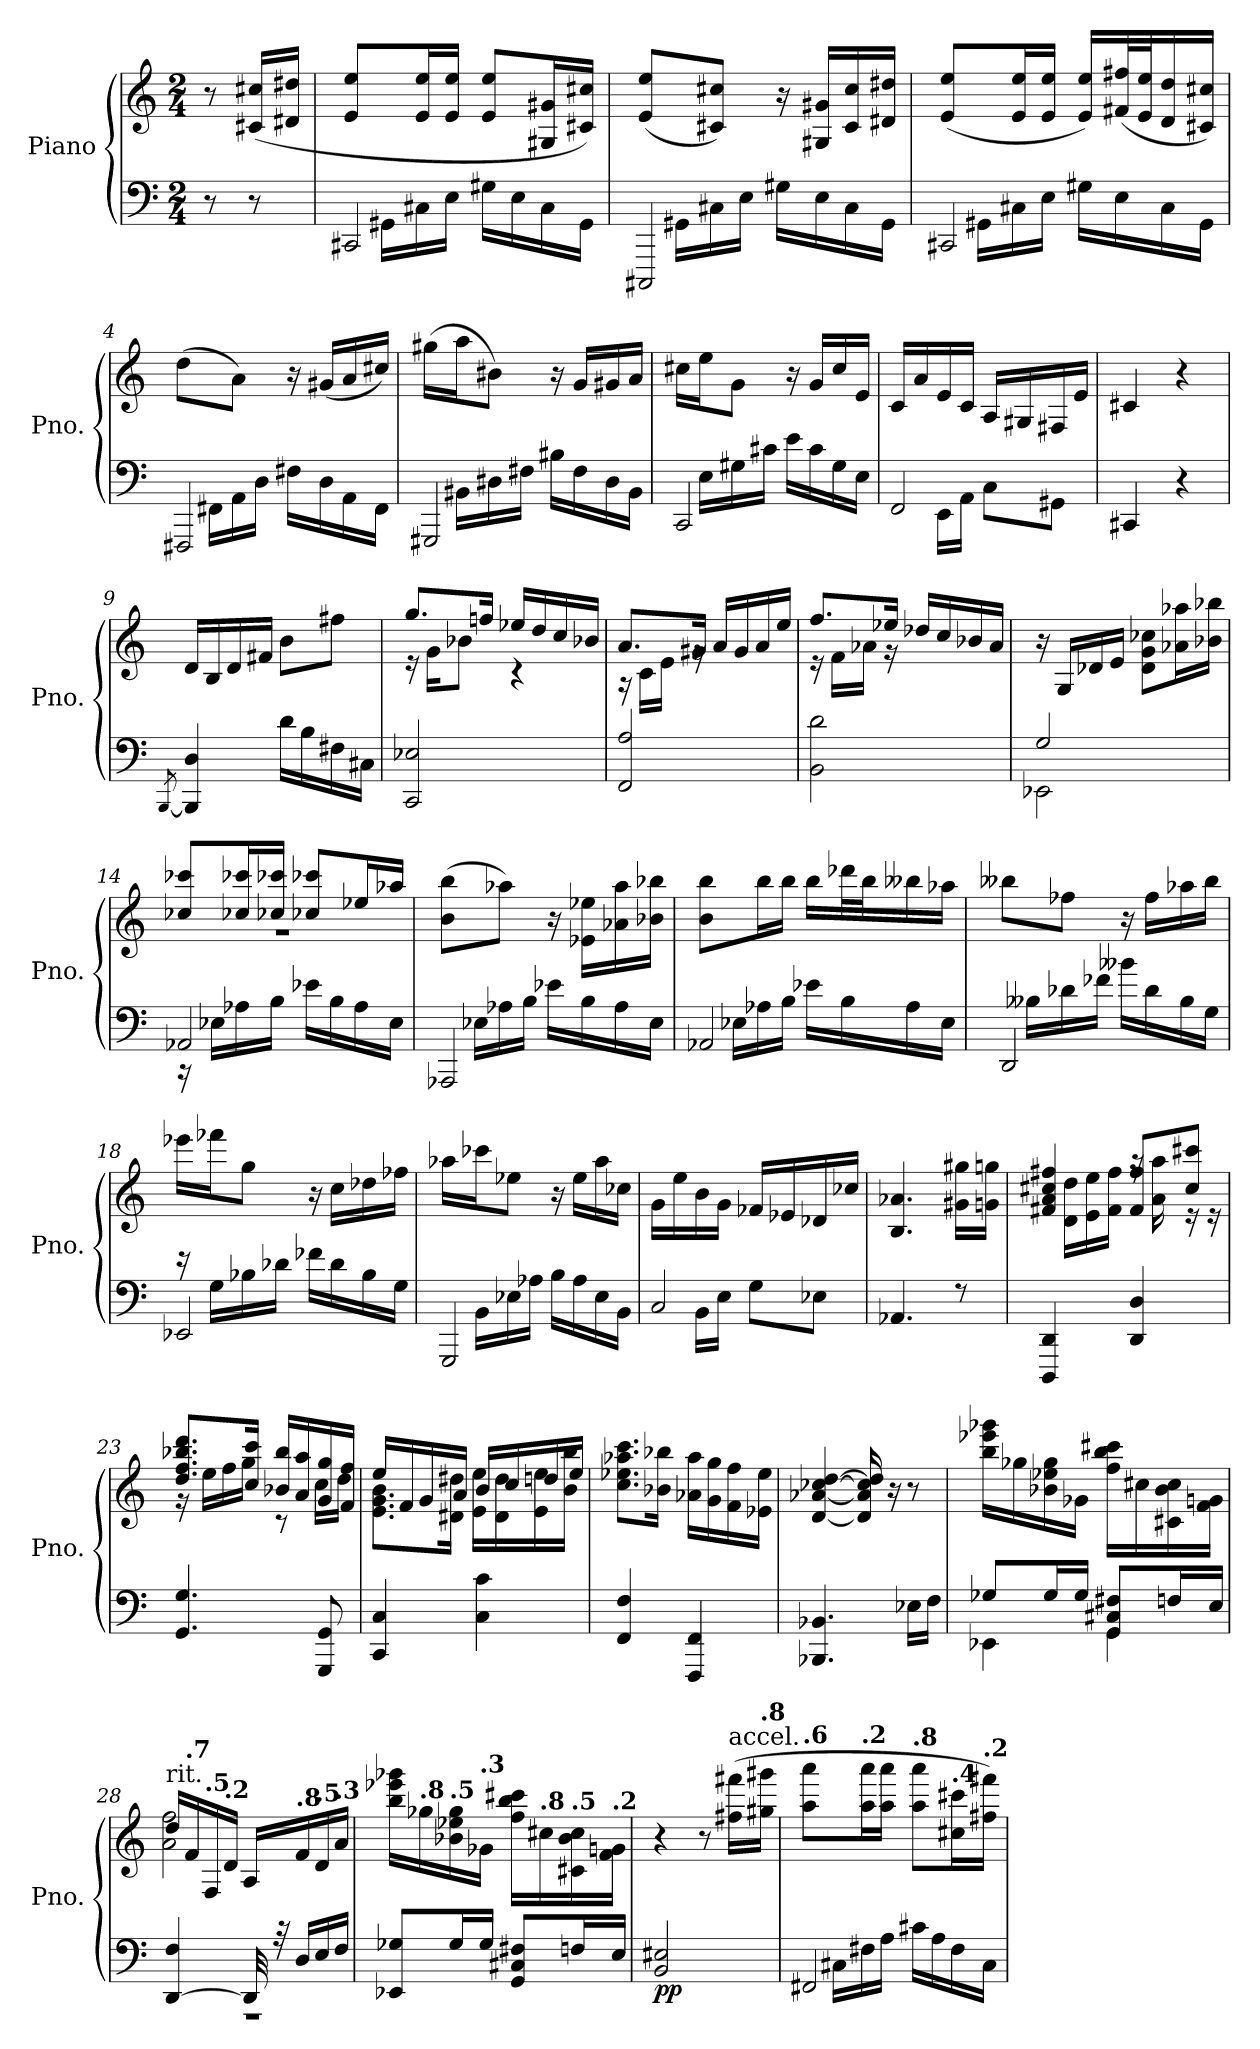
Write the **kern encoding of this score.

**kern	**kern	**dynam
*part1	*part1	*part1
*staff2	*staff1	*staff1/2
*I"Piano	*	*
*I'Pno.	*	*
*clefF4	*clefG2	*
*k[]	*k[]	*
*M2/4	*M2/4	*
=	=	=
8r	8r	.
*	*MM84	*
8r	(16c#X/ 16cc#X/LL	.
.	16d#X/ 16dd#X/JJ	.
=1	=1	=1
*^	*	*
2CC#X/	16ryy	8e/ 8ee/L	.
.	16GG#X\LL	.	.
.	16C#X\	16e/ 16ee/L	.
.	16E\JJ	16e/ 16ee/JJ	.
.	16G#X\LL	8e/ 8ee/L	.
.	16E\	.	.
.	16C#\	16G#X/ 16g#X/L	.
.	16GG#\JJ	16c#X/ 16cc#X/JJ)	.
=2	=2	=2	=2
2CCC#X/	16ryy	(8e/ 8ee/L	.
.	16GG#X\LL	.	.
.	16C#X\	8c#X/ 8cc#X/J)	.
.	16E\JJ	.	.
.	16G#X\LL	16r	.
.	16E\	16G#X/ 16g#X/LL	.
.	16C#\	16c#/ 16cc#/	.
.	16GG#\JJ	16d#X/ 16dd#X/JJ	.
=3	=3	=3	=3
2CC#X/	16ryy	(8e/ 8ee/L	.
.	16GG#X\LL	.	.
.	16C#X\	16e/ 16ee/L	.
.	16E\JJ	16e/ 16ee/JJ	.
.	16G#X\LL	16e/ 16ee/LL)	.
.	16E\	(32f#X/ 32ff#X/L	.
.	.	32e/ 32ee/J	.
.	16C#\	16d/ 16dd/	.
.	16GG#\JJ	16c#X/ 16cc#X/JJ)	.
!!LO:LB:g=z
=4	=4	=4	=4
2FFF#X/	16ryy	(8dd\L	.
.	16FF#X\LL	.	.
.	16AA\	8a\J)	.
.	16D\JJ	.	.
.	16F#X\LL	16r	.
.	16D\	(16g#X/LL	.
.	16AA\	16a/	.
.	16FF#\JJ	16cc#X/JJ)	.
=5	=5	=5	=5
2GGG#X/	16ryy	(16gg#X\LL	.
.	16BB#X\LL	16aa\J	.
.	16D#X\	8b#X\J)	.
.	16F#X\JJ	.	.
.	16B#X\LL	16r	.
.	16F#\	16g/LL	.
.	16D#\	16g#X/	.
.	16BB#\JJ	16a/JJ	.
=6	=6	=6	=6
2CC/	16ryy	16cc#X\LL	.
.	16E\LL	16ee\J	.
.	16G#X\	8g\J	.
.	16c#X\JJ	.	.
.	16e\LL	16r	.
.	16c#\	16g/LL	.
.	16G#\	16cc#/	.
.	16E\JJ	16e/JJ	.
!!LO:LB:g=z
=7	=7	=7	=7
2FF/	8ryy	16c/LL	.
.	.	16a/	.
.	16EE\LL	16e/	.
.	16AA\JJ	16c/JJ	.
.	8C\L	16A/LL	.
.	.	16G#X/	.
.	8GG#X\J	16F#X/	.
.	.	16e/JJ	.
*v	*v	*	*
=8	=8	=8
4CC#X/	4c#X/	.
4r	4r	.
=9	=9	=9
[8qBBB/	.	.
4BBB/] 4D/	16d/LL	.
.	16B/	.
.	16d/	.
.	16f#X/JJ	.
16d\LL	8b\L	.
16B\	.	.
16F#X\	8ff#X\J	.
16C#X\JJ	.	.
=10	=10	=10
*	*^	*
2CC/ 2E-X/	8.gg/L	16r	.
.	.	16g\KL	.
.	.	8b-X\J	.
.	16ffn/Jk	.	.
.	16ee-X/LL	4r	.
.	16dd/	.	.
.	16cc/	.	.
.	16b-X/JJ	.	.
!!LO:LB:g=z	!!
=11	=11	=11	=11
2FF/ 2A/	8.a/L	16r	.
.	.	16c\LL	.
.	.	16e\JJ	.
.	16g#X/Jk	16rg	.
.	16a/LL	4ryy	.
.	16g#/	.	.
.	16a/	.	.
.	16ee/JJ	.	.
=12	=12	=12	=12
2BB\ 2d\	8.ff/L	16r	.
.	.	16f\LL	.
.	.	16a-X\JJ	.
.	16ee-X/Jk	16rg	.
.	16dd-X/LL	4ryy	.
.	16cc/	.	.
.	16b-X/	.	.
.	16a-/JJ	.	.
*	*v	*v	*
=13	=13	=13
*^	*	*
2G/	2EE-X\	16r	.
.	.	16G/LL	.
.	.	16d-X/	.
.	.	16e/JJ	.
.	.	8d-\ 8g\ 8cc-X\L	.
.	.	16a-X\ 16aa-X\L	.
.	.	16b-X\ 16bb-X\JJ	.
=14	=14	=14	=14
*	*	*^	*
2AA-X/	16r	8cc-X/ 8ccc-X/L	2r	.
.	16E-X\LL	.	.	.
.	16A-X\	16cc-X/ 16ccc-X/L	.	.
.	16B\JJ	16cc-X/ 16ccc-X/JJ	.	.
.	16e-X\LL	8cc-X/ 8ccc-X/L	.	.
.	16B\	.	.	.
.	16A-\	16ee-X/L	.	.
.	16E-\JJ	16aa-X/JJ	.	.
*	*	*v	*v	*
!!LO:LB:g=z
=15	=15	=15	=15
2AAA-X/	16ryy	(8b\ 8bb\L	.
.	16E-X\LL	.	.
.	16A-X\	8aa-X\J)	.
.	16B\JJ	.	.
.	16e-X\LL	16r	.
.	16B\	16e-X\ 16ee-X\LL	.
.	16A-\	16a-X\ 16aa-\	.
.	16E-\JJ	16b-X\ 16bb-X\JJ	.
=16	=16	=16	=16
2AA-X/	16ryy	8b\ 8bb\L	.
.	16E-X\LL	.	.
.	16A-X\	16bb\L	.
.	16B\JJ	16bb\JJ	.
.	16e-X\LL	16bb\LL	.
.	16B\	32ddd-X\L	.
.	.	32bb\J	.
.	16A-\	16bb--X\	.
.	16E-\JJ	16aa-X\JJ	.
=17	=17	=17	=17
2DD/	16ryy	8bb--X\L	.
.	16B--X\LL	.	.
.	16d-X\	8ff-X\J	.
.	16f-X\JJ	.	.
.	16b--X\LL	16r	.
.	16d-\	16ff-\LL	.
.	16B--\	16aa-X\	.
.	16G\JJ	16bb--\JJ	.
!!LO:LB:g=z
=18	=18	=18	=18
2EE-X/	16re	16eee-X\LL	.
.	16G\LL	16fff-X\J	.
.	16B-X\	8gg\J	.
.	16d-X\JJ	.	.
.	16f-X\LL	16r	.
.	16d-\	16cc\LL	.
.	16B-\	16dd-X\	.
.	16G\JJ	16ff-X\JJ	.
=19	=19	=19	=19
2GGG/	16ryy	16aa-X\LL	.
.	16BB\LL	16ccc-X\J	.
.	16E-X\	8ee-X\J	.
.	16A-X\JJ	.	.
.	16B\LL	16r	.
.	16A-\	16ee-\LL	.
.	16E-\	16aa-\	.
.	16BB\JJ	16cc-X\JJ	.
=20	=20	=20	=20
2C/	8ryy	16g\LL	.
.	.	16ee\	.
.	16BB\LL	16b\	.
.	16E\JJ	16g\JJ	.
.	8G\L	16f-X/LL	.
.	.	16e-X/	.
.	8E-X\J	16d-X/	.
.	.	16cc-X/JJ	.
*v	*v	*	*
=21	=21	=21
4.AA-X/	4.B/ 4.a-X/	.
8rF	16g#X\ 16gg#X\LL	.
.	16gn\ 16ggn\JJ	.
!!LO:PB:g=z
=22	=22	=22
*	*^	*
4DDD/ 4DD/	4f#X/ 4a/ 4cc#X/ 4ff#X/	16ryy	.
.	.	16d\ 16dd\LL	.
.	.	16e\ 16ee\	.
.	.	16f#\ 16ff#\JJ	.
4DD/ 4D/	8f#/ 8ff#/L	16raa	.
.	.	16a\ 16aa\	.
.	8cc#/ 8ccc#X/J	16r	.
.	.	16r	.
=23	=23	=23	=23
4.GG/ 4.G/	8.dd/ 8.ff/ 8.bb-X/ 8.ddd/L	16r	.
.	.	16ee\LL	.
.	.	16ff\	.
.	16cc/ 16ccc/Jk	16gg\JJ	.
.	16b-X/ 16bb-/LL	8r	.
.	16a/ 16aa/	.	.
8GGG/ 8GG/	16g/ 16gg/	16cc\LL	.
.	16f/ 16ff/JJ	16dd\JJ	.
=24	=24	=24	=24
4CC/ 4C/	16ee/LL	8.e\ 8.g\ 8.b\L	.
.	16f/	.	.
.	16g/	.	.
.	16a/JJ	16d#X\ 16dd#X\Jk	.
4C\ 4c\	16b/LL	16e\ 16ee\LL	.
.	16cc/	16d#\ 16dd#\	.
.	16ddn/	16e\ 16ee\	.
.	16ee/JJ	16b\ 16bb\JJ	.
*	*v	*v	*
=25	=25	=25
4FF/ 4F/	8.cc\ 8.ee-X\ 8.aa-X\ 8.ccc\L	.
.	16b-X\ 16bb-X\Jk	.
4FFF/ 4FF/	16a-X\ 16aa-\LL	.
.	16g\ 16gg\	.
.	16f\ 16ff\	.
.	16e-X\ 16ee-\JJ	.
!!LO:LB:g=z
=26	=26	=26
4.BBB-X/ 4.BB-X/	[4d/ [4a-X/ [4cc-X/ [4dd/	.
.	16d/] 16a-/] 16cc-/] 16dd/]	.
.	16r	.
16E-X\LL	8r	.
16F\JJ	.	.
=27	=27	=27
*^	*	*
8G-X/L	4EE-X\	16bb\ 16eee-X\ 16ggg-X\LL	.
.	.	16gg-X\	.
16G-/L	.	16b-X\ 16ee-X\ 16gg-\	.
16G-/JJ	.	16g-X\JJ	.
8GG/ 8C#X/ 8F#X/L	4GG\	16ff\ 16bb\ 16ccc#X\LL	.
.	.	16cc#X\	.
16Fn/L	.	16c#X\ 16b-\ 16cc#\	.
16E/JJ	.	16f\ 16gn\JJ	.
=28	=28	=28	=28
*	*	*MM84	*
*	*	*^	*
!	!	!LO:TX:a:t=rit.	!	!
[4DD/ 4F/	2r	16dd/LL	2a\ 2ff\	.
*	*	*MM81	*	*
!	!	!LO:TX:a:B:t=.7	!	!
.	.	16f/	.	.
*	*	*MM79	*	*
!	!	!LO:TX:a:B:t=.5	!	!
.	.	16F/	.	.
*	*	*MM77	*	*
!	!	!LO:TX:a:B:t=.2	!	!
.	.	16d/JJ	.	.
*	*	*MM75	*	*
32DD/]	.	16A/LL	.	.
32r	.	.	.	.
*	*	*MM72	*	*
!	!	!LO:TX:a:B:t=.8	!	!
16D/LL	.	16f/	.	.
*	*	*MM70	*	*
!	!	!LO:TX:a:B:t=.5	!	!
16E/	.	16d/	.	.
*	*	*MM68	*	*
!	!	!LO:TX:a:B:t=.3	!	!
16F/JJ	.	16a/JJ	.	.
*v	*v	*	*	*
*	*v	*v	*
!!LO:LB:g=z
=29	=29	=29
*	*MM66	*
8EE-X/ 8G-X/L	16bb\ 16eee-X\ 16ggg-X\LL	.
*	*MM63	*
!	!LO:TX:a:B:t=.8	!
.	16gg-X\	.
*	*MM61	*
!	!LO:TX:a:B:t=.5	!
16G-/L	16b-X\ 16ee-X\ 16gg-\	.
*	*MM59	*
!	!LO:TX:a:B:t=.3	!
16G-/JJ	16g-X\JJ	.
*	*MM57	*
8GG/ 8C#X/ 8F#X/L	16ff\ 16bb\ 16ccc#X\LL	.
*	*MM54	*
!	!LO:TX:a:B:t=.8	!
.	16cc#X\	.
*	*MM52	*
!	!LO:TX:a:B:t=.5	!
16Fn/L	16c#X\ 16b-\ 16cc#\	.
*	*MM50	*
!	!LO:TX:a:B:t=.2	!
16E/JJ	16f\ 16gn\JJ	.
=30	=30	=30
*	*MM48	*
!	!	!LO:DY:b=2
2BB/ 2E#X/	4r	pp
.	8r	.
*	*MM48	*
!	!LO:TX:a:t=accel.	!
.	(16ff#X\ 16fff#X\LL	.
*	*MM51	*
!	!LO:TX:a:B:t=.8	!
.	16gg#X\ 16ggg#X\JJ	.
=31	=31	=31
*	*MM55	*
*^	*	*
!	!	!LO:TX:a:B:t=.6	!
2FF#X/	16ryy	8aa\ 8aaa\L	.
.	16C#X\LL	.	.
*	*	*MM63	*
!	!	!LO:TX:a:B:t=.2	!
.	16F#X\	16aa\ 16aaa\L	.
*	*	*MM67	*
.	16A\JJ	16aa\ 16aaa\JJ	.
*	*	*MM70	*
!	!	!LO:TX:a:B:t=.8	!
.	16c#X\LL	8aa\ 8aaa\L	.
.	16A\	.	.
*	*	*MM78	*
!	!	!LO:TX:a:B:t=.4	!
.	16F#\	16cc#X\ 16ccc#X\L	.
*	*	*MM82	*
!	!	!LO:TX:a:B:t=.2	!
.	16C#\JJ	16ff#X\ 16fff#X\JJ)	.
*v	*v	*	*
=	=	=
*-	*-	*-
